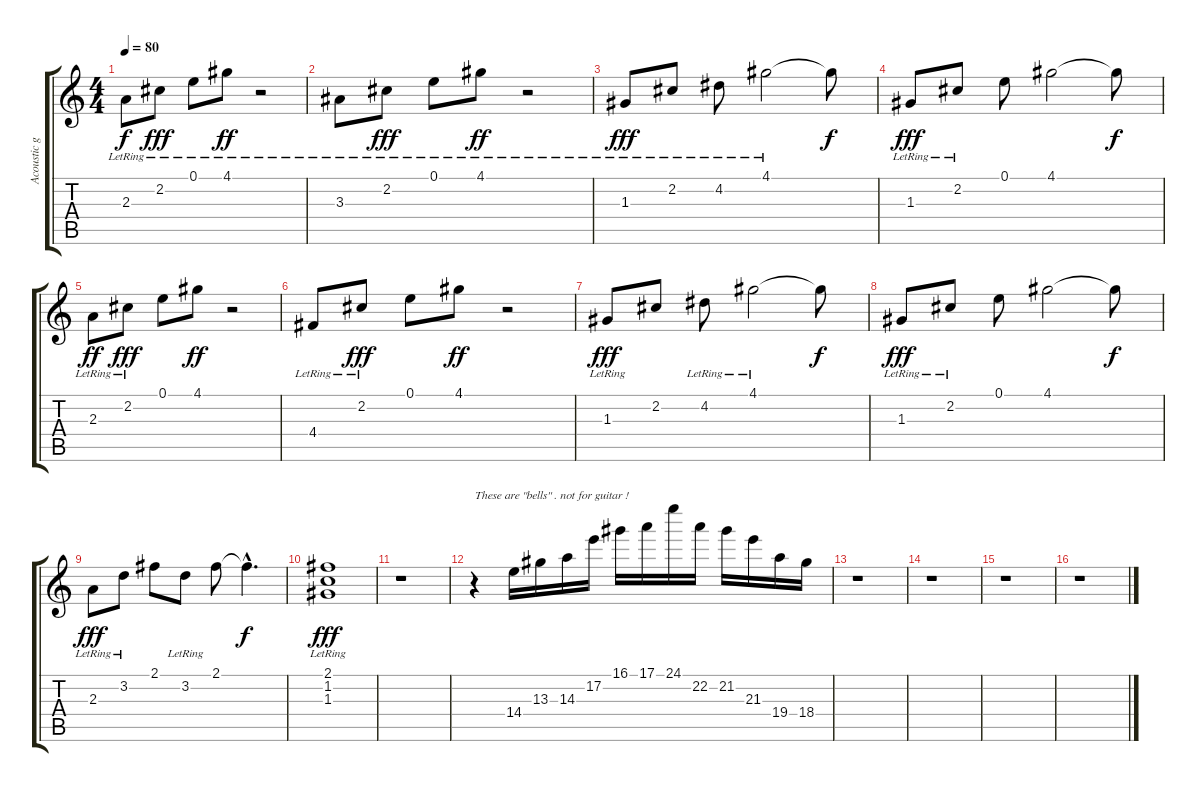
\track ("Acoustic guitar" "Acoustic g") {instrument acousticguitarsteel}
\staff {score tabs}
\tuning (E4 B3 G3 D3 A2 E2) {hide}
\ts (4 4)
\tempo 80
\clef g2
\ks c
2.3{lr}.8{dy f} 2.2{lr}.8{dy fff} 0.1{lr}.8 4.1{lr}.8{dy ff} r.2 |
3.3{lr}.8 2.2{lr}.8{dy fff} 0.1{lr}.8 4.1{lr}.8{dy ff} r.2 |
1.3{lr}.8{dy fff} 2.2{lr}.8 4.2{lr}.8 4.1{lr}.2 4.1{t}.8{dy f} |
1.3{lr}.8{dy fff} 2.2{lr}.8 0.1.8 4.1.2 4.1{t}.8{dy f} |
2.3{lr}.8{dy ff} 2.2{lr}.8{dy fff} 0.1.8 4.1.8{dy ff} r.2 |
4.4{lr}.8 2.2{lr}.8{dy fff} 0.1.8 4.1.8{dy ff} r.2 |
1.3{lr}.8{dy fff} 2.2.8 4.2{lr}.8 4.1{lr}.2 4.1{t}.8{dy f} |
1.3{lr}.8{dy fff} 2.2{lr}.8 0.1.8 4.1.2 4.1{t}.8{dy f} |
2.3{lr}.8{dy fff} 3.2{lr}.8 2.1.8 3.2{lr}.8 2.1.8 2.1{hac t}.4{d dy f} |
(2.1{lr} 1.2{lr} 1.3{lr}).1{dy fff} |
r.1 |
r.4{txt "These are \"bells\" . not for guitar !" instrument fx4atmosphere} 14.4.16 13.3.16 14.3.16 17.2.16 16.1.16 17.1.16 24.1.16 22.2.16 21.2.16 21.3.16 19.4.16 18.4.16 |
r.1{instrument acousticguitarsteel} |
r.1 |
r.1 |
r.1
